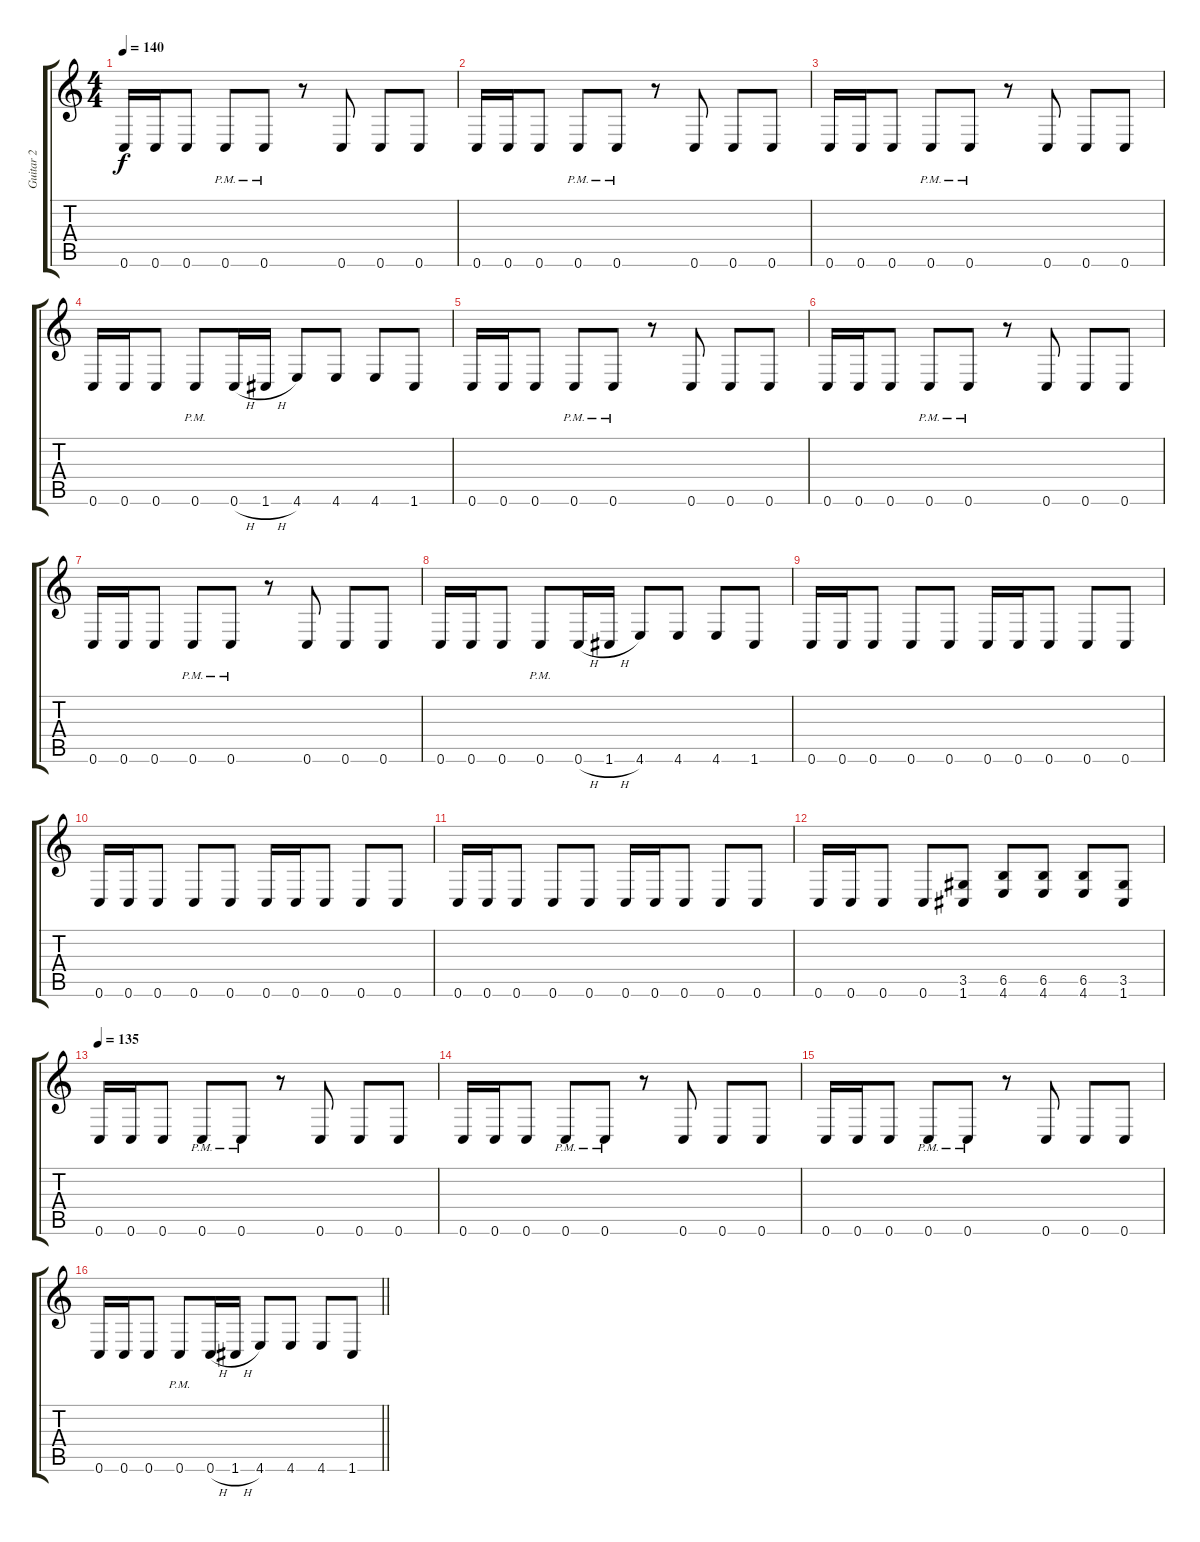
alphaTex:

\track ("Guitar 2" "Guitar 2") {instrument overdrivenguitar}
\staff {score tabs}
\tuning (C4 G3 Eb3 Bb2 F2 C2) {hide}
\ts (4 4)
\tempo 140
\clef g2
\ks c
0.6.16{dy f} 0.6.16 0.6.8 0.6{pm}.8 0.6{pm}.8 r.8 0.6.8 0.6.8 0.6.8 |
0.6.16 0.6.16 0.6.8 0.6{pm}.8 0.6{pm}.8 r.8 0.6.8 0.6.8 0.6.8 |
0.6.16 0.6.16 0.6.8 0.6{pm}.8 0.6{pm}.8 r.8 0.6.8 0.6.8 0.6.8 |
0.6.16 0.6.16 0.6.8 0.6{pm}.8 0.6{h}.16 1.6{h}.16 4.6.8 4.6.8 4.6.8 1.6.8 |
0.6.16 0.6.16 0.6.8 0.6{pm}.8 0.6{pm}.8 r.8 0.6.8 0.6.8 0.6.8 |
0.6.16 0.6.16 0.6.8 0.6{pm}.8 0.6{pm}.8 r.8 0.6.8 0.6.8 0.6.8 |
0.6.16 0.6.16 0.6.8 0.6{pm}.8 0.6{pm}.8 r.8 0.6.8 0.6.8 0.6.8 |
0.6.16 0.6.16 0.6.8 0.6{pm}.8 0.6{h}.16 1.6{h}.16 4.6.8 4.6.8 4.6.8 1.6.8 |
0.6.16 0.6.16 0.6.8 0.6.8 0.6.8 0.6.16 0.6.16 0.6.8 0.6.8 0.6.8 |
0.6.16 0.6.16 0.6.8 0.6.8 0.6.8 0.6.16 0.6.16 0.6.8 0.6.8 0.6.8 |
0.6.16 0.6.16 0.6.8 0.6.8 0.6.8 0.6.16 0.6.16 0.6.8 0.6.8 0.6.8 |
0.6.16 0.6.16 0.6.8 0.6.8 (3.5 1.6).8 (6.5 4.6).8 (6.5 4.6).8 (6.5 4.6).8 (3.5 1.6).8 |
\tempo 135
0.6.16 0.6.16 0.6.8 0.6{pm}.8 0.6{pm}.8 r.8 0.6.8 0.6.8 0.6.8 |
0.6.16 0.6.16 0.6.8 0.6{pm}.8 0.6{pm}.8 r.8 0.6.8 0.6.8 0.6.8 |
0.6.16 0.6.16 0.6.8 0.6{pm}.8 0.6{pm}.8 r.8 0.6.8 0.6.8 0.6.8 |
\barLineRight lightlight
0.6.16 0.6.16 0.6.8 0.6{pm}.8 0.6{h}.16 1.6{h}.16 4.6.8 4.6.8 4.6.8 1.6.8
